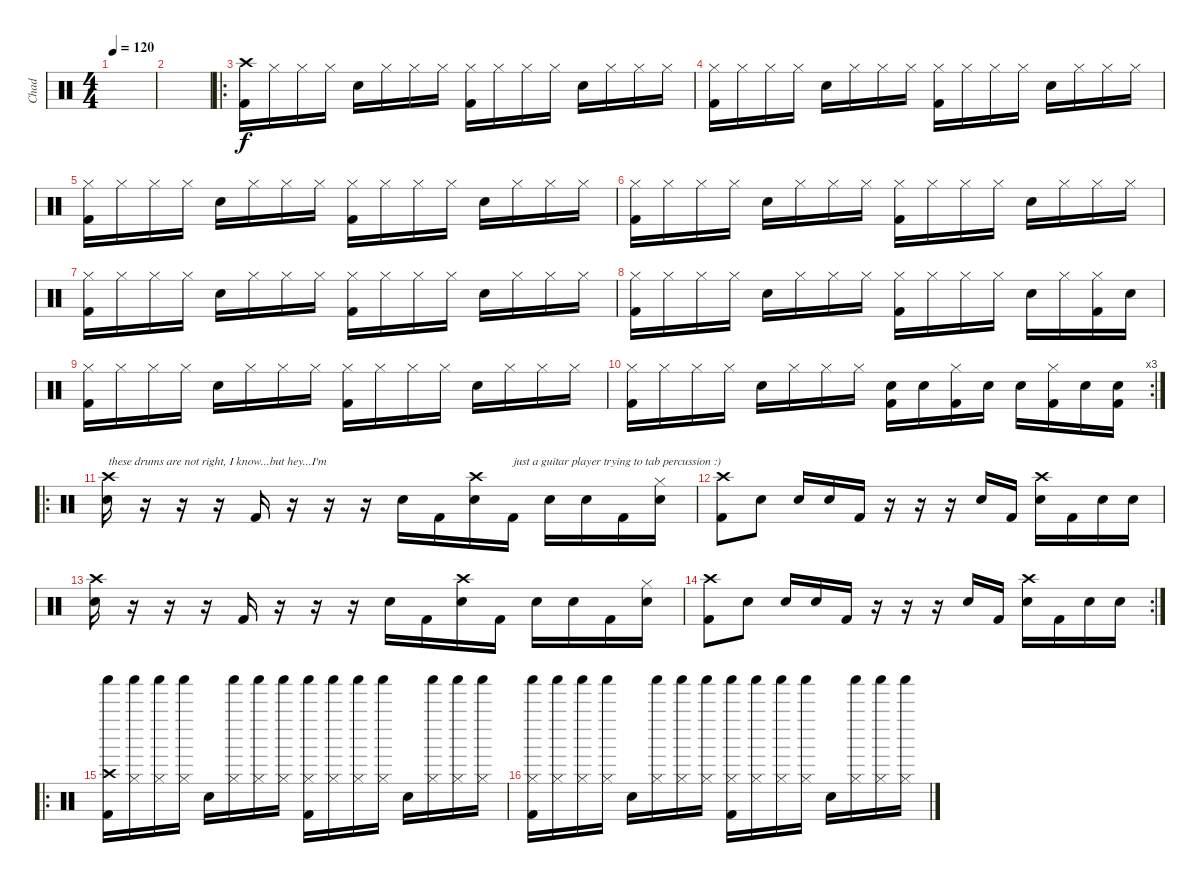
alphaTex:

\track ("Chad" "Chad") {instrument percussion}
\staff {score}
\articulation defaults
\ts (4 4)
\tempo 120
\clef neutral
\ks c
|
|
\ro
("Crash high (hit)" "Kick (hit) 2").16 "Hi-Hat (closed)".16 "Hi-Hat (closed)".16 "Hi-Hat (closed)".16 "Snare (hit) 2".16 "Hi-Hat (closed)".16 "Hi-Hat (closed)".16 "Hi-Hat (closed)".16 ("Hi-Hat (closed)" "Kick (hit) 2").16 "Hi-Hat (closed)".16 "Hi-Hat (closed)".16 "Hi-Hat (closed)".16 "Snare (hit) 2".16 "Hi-Hat (closed)".16 "Hi-Hat (closed)".16 "Hi-Hat (closed)".16 |
("Hi-Hat (closed)" "Kick (hit) 2").16 "Hi-Hat (closed)".16 "Hi-Hat (closed)".16 "Hi-Hat (closed)".16 "Snare (hit) 2".16 "Hi-Hat (closed)".16 "Hi-Hat (closed)".16 "Hi-Hat (closed)".16 ("Hi-Hat (closed)" "Kick (hit) 2").16 "Hi-Hat (closed)".16 "Hi-Hat (closed)".16 "Hi-Hat (closed)".16 "Snare (hit) 2".16 "Hi-Hat (closed)".16 "Hi-Hat (closed)".16 "Hi-Hat (closed)".16 |
("Hi-Hat (closed)" "Kick (hit) 2").16 "Hi-Hat (closed)".16 "Hi-Hat (closed)".16 "Hi-Hat (closed)".16 "Snare (hit) 2".16 "Hi-Hat (closed)".16 "Hi-Hat (closed)".16 "Hi-Hat (closed)".16 ("Hi-Hat (closed)" "Kick (hit) 2").16 "Hi-Hat (closed)".16 "Hi-Hat (closed)".16 "Hi-Hat (closed)".16 "Snare (hit) 2".16 "Hi-Hat (closed)".16 "Hi-Hat (closed)".16 "Hi-Hat (closed)".16 |
("Hi-Hat (closed)" "Kick (hit) 2").16 "Hi-Hat (closed)".16 "Hi-Hat (closed)".16 "Hi-Hat (closed)".16 "Snare (hit) 2".16 "Hi-Hat (closed)".16 "Hi-Hat (closed)".16 "Hi-Hat (closed)".16 ("Hi-Hat (closed)" "Kick (hit) 2").16 "Hi-Hat (closed)".16 "Hi-Hat (closed)".16 "Hi-Hat (closed)".16 "Snare (hit) 2".16 "Hi-Hat (closed)".16 "Hi-Hat (closed)".16 "Hi-Hat (closed)".16 |
("Hi-Hat (closed)" "Kick (hit) 2").16 "Hi-Hat (closed)".16 "Hi-Hat (closed)".16 "Hi-Hat (closed)".16 "Snare (hit) 2".16 "Hi-Hat (closed)".16 "Hi-Hat (closed)".16 "Hi-Hat (closed)".16 ("Hi-Hat (closed)" "Kick (hit) 2").16 "Hi-Hat (closed)".16 "Hi-Hat (closed)".16 "Hi-Hat (closed)".16 "Snare (hit) 2".16 "Hi-Hat (closed)".16 "Hi-Hat (closed)".16 "Hi-Hat (closed)".16 |
("Hi-Hat (closed)" "Kick (hit) 2").16 "Hi-Hat (closed)".16 "Hi-Hat (closed)".16 "Hi-Hat (closed)".16 "Snare (hit) 2".16 "Hi-Hat (closed)".16 "Hi-Hat (closed)".16 "Hi-Hat (closed)".16 ("Hi-Hat (closed)" "Kick (hit) 2").16 "Hi-Hat (closed)".16 "Hi-Hat (closed)".16 "Hi-Hat (closed)".16 "Snare (hit) 2".16 "Hi-Hat (closed)".16 ("Hi-Hat (closed)" "Kick (hit) 2").16 "Snare (hit) 2".16 |
("Hi-Hat (closed)" "Kick (hit) 2").16 "Hi-Hat (closed)".16 "Hi-Hat (closed)".16 "Hi-Hat (closed)".16 "Snare (hit) 2".16 "Hi-Hat (closed)".16 "Hi-Hat (closed)".16 "Hi-Hat (closed)".16 ("Hi-Hat (closed)" "Kick (hit) 2").16 "Hi-Hat (closed)".16 "Hi-Hat (closed)".16 "Hi-Hat (closed)".16 "Snare (hit) 2".16 "Hi-Hat (closed)".16 "Hi-Hat (closed)".16 "Hi-Hat (closed)".16 |
\rc 3
("Hi-Hat (closed)" "Kick (hit) 2").16 "Hi-Hat (closed)".16 "Hi-Hat (closed)".16 "Hi-Hat (closed)".16 "Snare (hit) 2".16 "Hi-Hat (closed)".16 "Hi-Hat (closed)".16 "Hi-Hat (closed)".16 ("Kick (hit) 2" "Snare (hit) 2").16 "Snare (hit) 2".16 ("Hi-Hat (closed)" "Kick (hit) 2").16 "Snare (hit) 2".16 "Snare (hit) 2".16 ("Hi-Hat (closed)" "Kick (hit) 2").16 "Snare (hit) 2".16 ("Kick (hit) 2" "Snare (hit) 2").16 |
\ro
("Crash high (hit)" "Snare (hit) 2").16{txt "these drums are not right, I know...but hey...I'm"} r.16 r.16 r.16 "Kick (hit) 2".16 r.16 r.16 r.16 "Snare (hit) 2".16 "Kick (hit) 2".16 ("Crash high (hit)" "Snare (hit) 2").16 "Kick (hit) 2".16{txt "just a guitar player trying to tab percussion :)"} "Snare (hit) 2".16 "Snare (hit) 2".16 "Kick (hit) 2".16 ("Hi-Hat (closed)" "Snare (hit) 2").16 |
("Crash high (hit)" "Kick (hit) 2").8 "Snare (hit) 2".8 "Snare (hit) 2".16 "Snare (hit) 2".16 "Kick (hit) 2".16 r.16 r.16 r.16 "Snare (hit) 2".16 "Kick (hit) 2".16 ("Crash high (hit)" "Snare (hit) 2").16 "Kick (hit) 2".16 "Snare (hit) 2".16 "Snare (hit) 2".16 |
("Crash high (hit)" "Snare (hit) 2").16 r.16 r.16 r.16 "Kick (hit) 2".16 r.16 r.16 r.16 "Snare (hit) 2".16 "Kick (hit) 2".16 ("Crash high (hit)" "Snare (hit) 2").16 "Kick (hit) 2".16 "Snare (hit) 2".16 "Snare (hit) 2".16 "Kick (hit) 2".16 ("Hi-Hat (closed)" "Snare (hit) 2").16 |
\rc 2
("Crash high (hit)" "Kick (hit) 2").8 "Snare (hit) 2".8 "Snare (hit) 2".16 "Snare (hit) 2".16 "Kick (hit) 2".16 r.16 r.16 r.16 "Snare (hit) 2".16 "Kick (hit) 2".16 ("Crash high (hit)" "Snare (hit) 2").16 "Kick (hit) 2".16 "Snare (hit) 2".16 "Snare (hit) 2".16 |
\ro
("Crash high (hit)" "Shaker (hit)" "Kick (hit) 2").16 ("Hi-Hat (closed)" "Shaker (hit)").16 ("Hi-Hat (closed)" "Shaker (hit)").16 ("Hi-Hat (closed)" "Shaker (hit)").16 "Snare (hit) 2".16 ("Hi-Hat (closed)" "Shaker (hit)").16 ("Hi-Hat (closed)" "Shaker (hit)").16 ("Hi-Hat (closed)" "Shaker (hit)").16 ("Hi-Hat (closed)" "Shaker (hit)" "Kick (hit) 2").16 ("Hi-Hat (closed)" "Shaker (hit)").16 ("Hi-Hat (closed)" "Shaker (hit)").16 ("Hi-Hat (closed)" "Shaker (hit)").16 "Snare (hit) 2".16 ("Hi-Hat (closed)" "Shaker (hit)").16 ("Hi-Hat (closed)" "Shaker (hit)").16 ("Hi-Hat (closed)" "Shaker (hit)").16 |
("Hi-Hat (closed)" "Shaker (hit)" "Kick (hit) 2").16 ("Hi-Hat (closed)" "Shaker (hit)").16 ("Hi-Hat (closed)" "Shaker (hit)").16 ("Hi-Hat (closed)" "Shaker (hit)").16 "Snare (hit) 2".16 ("Hi-Hat (closed)" "Shaker (hit)").16 ("Hi-Hat (closed)" "Shaker (hit)").16 ("Hi-Hat (closed)" "Shaker (hit)").16 ("Hi-Hat (closed)" "Shaker (hit)" "Kick (hit) 2").16 ("Hi-Hat (closed)" "Shaker (hit)").16 ("Hi-Hat (closed)" "Shaker (hit)").16 ("Hi-Hat (closed)" "Shaker (hit)").16 "Snare (hit) 2".16 ("Hi-Hat (closed)" "Shaker (hit)").16 ("Hi-Hat (closed)" "Shaker (hit)").16 ("Hi-Hat (closed)" "Shaker (hit)").16
